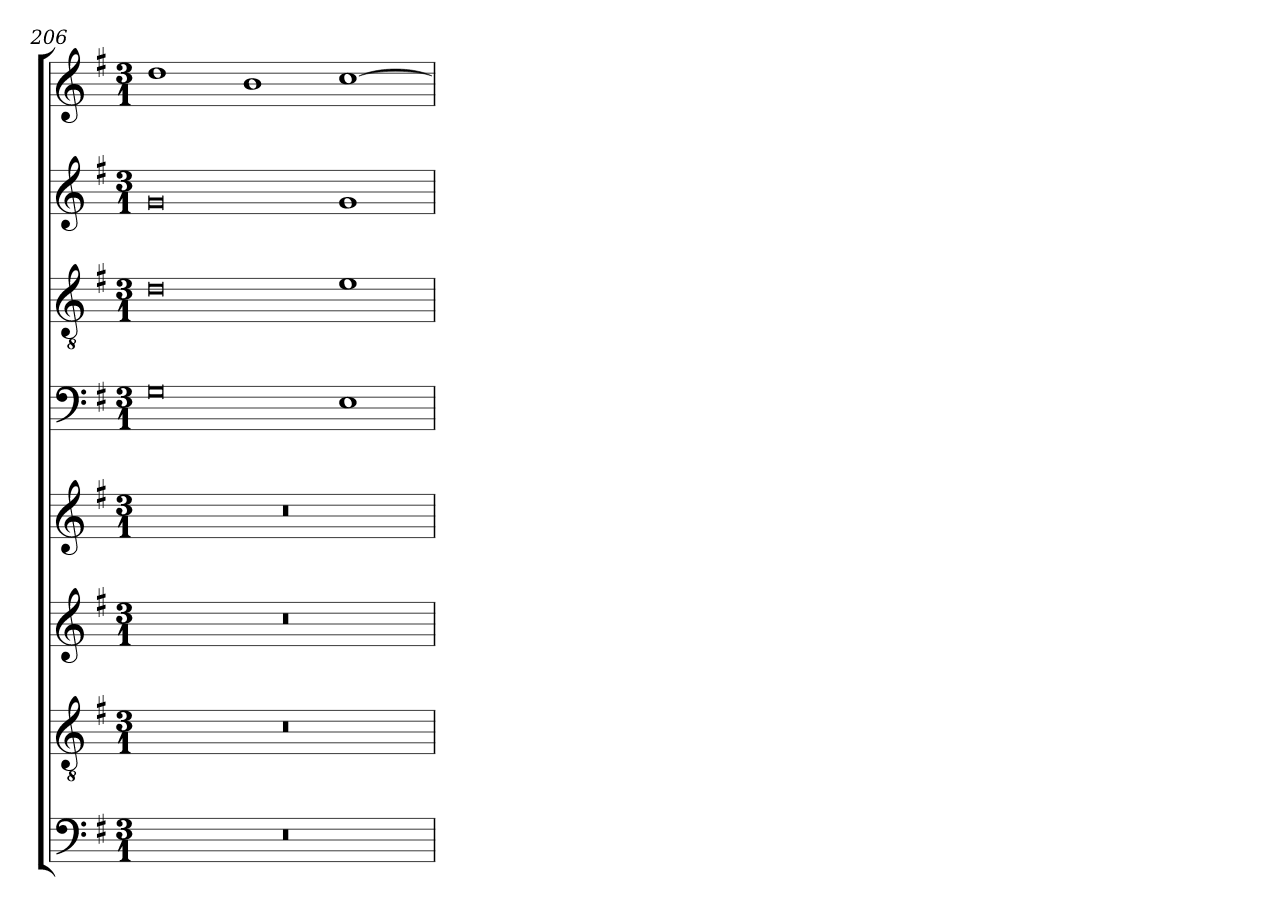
**kern	**kern	**kern	**kern	**kern	**kern	**kern	**kern
*part8	*part7	*part6	*part5	*part4	*part3	*part2	*part1
*staff8	*staff7	*staff6	*staff5	*staff4	*staff3	*staff2	*staff1
!!LO:PB:g=z
*clefF4	*clefGv2	*clefG2	*clefG2	*clefF4	*clefGv2	*clefG2	*clefG2
*k[f#]	*k[f#]	*k[f#]	*k[f#]	*k[f#]	*k[f#]	*k[f#]	*k[f#]
*G:	*G:	*G:	*G:	*G:	*G:	*G:	*G:
*M3/1	*M3/1	*M3/1	*M3/1	*M3/1	*M3/1	*M3/1	*M3/1
=206	=206	=206	=206	=206	=206	=206	=206
0.r	0.r	0.r	0.r	0G	0d	0g	1dd
.	.	.	.	.	.	.	1b
.	.	.	.	1E	1e	1g	[>1cc
=	=	=	=	=	=	=	=
*-	*-	*-	*-	*-	*-	*-	*-
